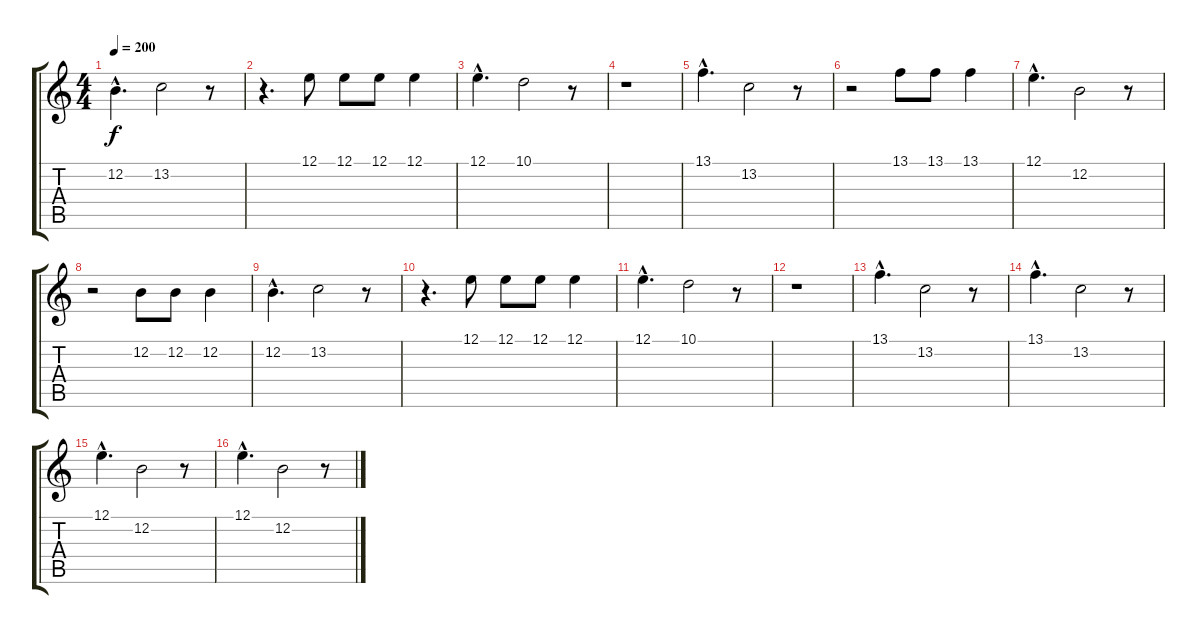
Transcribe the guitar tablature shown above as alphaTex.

\track "" {instrument fx5brightness}
\staff {score tabs}
\tuning (E4 B3 G3 D3 A2 E2) {hide}
\ts (4 4)
\tempo 200
\clef g2
\ks c
12.2{hac}.4{d dy f} 13.2.2 r.8 |
r.4{d} 12.1.8 12.1.8 12.1.8 12.1.4 |
12.1{hac}.4{d} 10.1.2 r.8 |
r.1 |
13.1{hac}.4{d} 13.2.2 r.8 |
r.2 13.1.8 13.1.8 13.1.4 |
12.1{hac}.4{d} 12.2.2 r.8 |
r.2 12.2.8 12.2.8 12.2.4 |
12.2{hac}.4{d} 13.2.2 r.8 |
r.4{d} 12.1.8 12.1.8 12.1.8 12.1.4 |
12.1{hac}.4{d} 10.1.2 r.8 |
r.1 |
13.1{hac}.4{d} 13.2.2 r.8 |
13.1{hac}.4{d} 13.2.2 r.8 |
12.1{hac}.4{d} 12.2.2 r.8 |
12.1{hac}.4{d} 12.2.2 r.8
